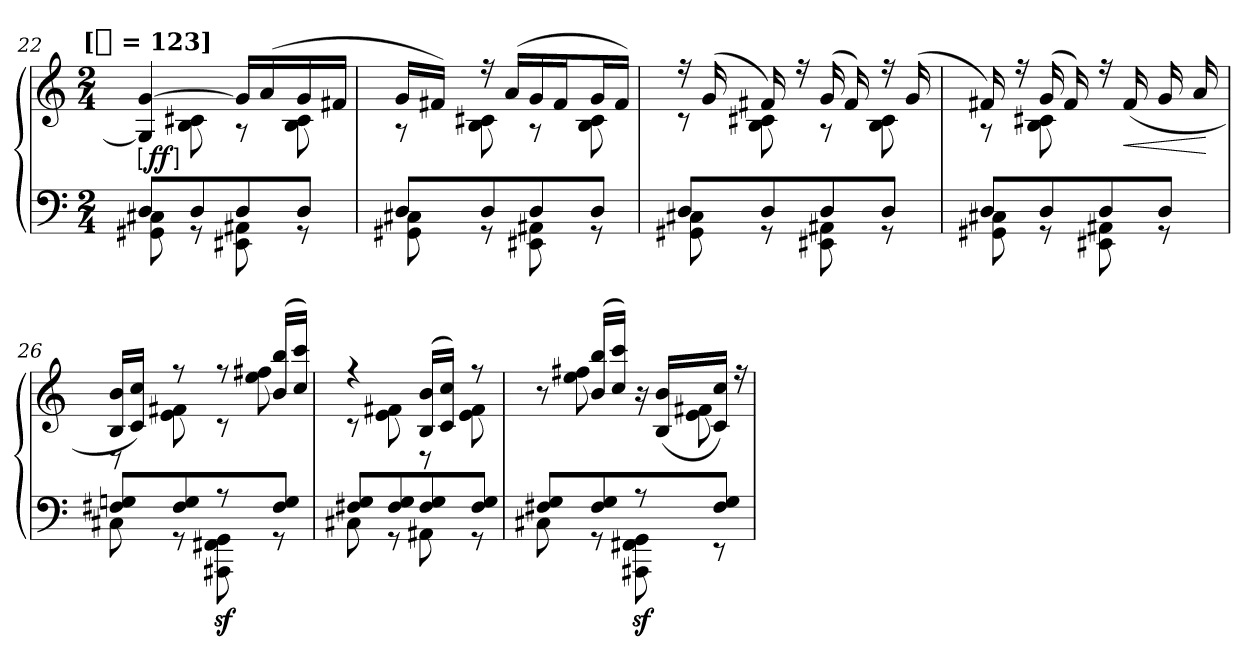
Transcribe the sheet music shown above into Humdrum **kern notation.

**kern	**kern	**dynam
*part1	*part1	*part1
*staff2	*staff1	*staff1/2
*clefF4	*clefG2	*
*k[]	*k[]	*
*C:	*C:	*
!!LO:TX:omd:t=[[quarter] = 123]
*M2/4	*M2/4	*
*MM123	*MM123	*
=22	=22	=22
*^	*^	*
!	!	!	!	!LO:DY:ed=brack
8DL	8GG#X 8C#X	4G] [4g	8ryy	f f
8D	8r	.	8B 8c#X	.
8D	8EE#X 8AA#X	16gLL]	8r	.
.	.	(16a	.	.
8DJ	8r	16g	8B 8c#	.
.	.	16f#XJJ	.	.
=23	=23	=23	=23	=23
8DL	8GG#X 8C#X	16gLL	8r	.
.	.	16f#XJJ)	.	.
8D	8r	16rff	8B 8c#X	.
.	.	(16aLL	.	.
8D	8EE#X 8AA#X	16g	8r	.
.	.	16f#J	.	.
8DJ	8r	16gL	8B 8c#	.
.	.	16f#JJ)	.	.
=24	=24	=24	=24	=24
8DL	8GG#X 8C#X	16rff	8rc	.
.	.	(16g	.	.
8D	8r	16f#X)	8B 8c#X	.
.	.	16rff	.	.
8D	8EE#X 8AA#X	(16g	8r	.
.	.	16f#)	.	.
8DJ	8r	16rff	8B 8c#	.
.	.	(>16g	.	.
=25	=25	=25	=25	=25
8DL	8GG#X 8C#X	16f#X)	8r	.
.	.	16rff	.	.
8D	8r	(16g	8B 8c#X	.
.	.	16f#)	.	.
8D	8EE#X 8AA#X	16rff	4ryy	.
!	!	!	!	!LO:HP:b
.	.	(>16f#	.	<
8DJ	8r	16g	.	.
.	.	16a	.	.
*v	*v	*	*	*
*	*v	*v	*
.	.	[
=26	=26	=26
*^	*^	*
8F#X 8GnL	8C#X	16B 16bLL	8r	.
.	.	16c 16ccJJ)	.	.
8F# 8G	8r	8rff	8e 8f#X	.
8r	8AAA#Xz< 8FF#Xz< 8GGz<	8rff	8rc	.
8F# 8GJ	8r	(16b 16bbLL	8ee 8ff#X	.
.	.	16cc 16cccJJ)	.	.
=27	=27	=27	=27	=27
8F#X 8GL	8C#X	4rff	8rc	.
8F# 8G	8r	.	8e 8f#X	.
8F# 8G	8AA#X	(16B 16bLL	8r	.
.	.	16c 16ccJJ)	.	.
8F# 8GJ	8r	8rff	8e 8f#	.
=28	=28	=28	=28	=28
8F#X 8GL	8C#X	8r	8ryy	.
8F# 8G	8r	(16b 16bbLL	8ee 8ff#X	.
.	.	16cc 16cccJJ)	.	.
8r	8AAA#Xz< 8FF#Xz< 8GGz<	16r	8ryy	.
.	.	(>16B 16bLL	.	.
8F# 8GJ	8r	16c 16ccJJ)	8e 8f#X	.
.	.	16r	.	.
*v	*v	*	*	*
*	*v	*v	*
=	=	=
*-	*-	*-
